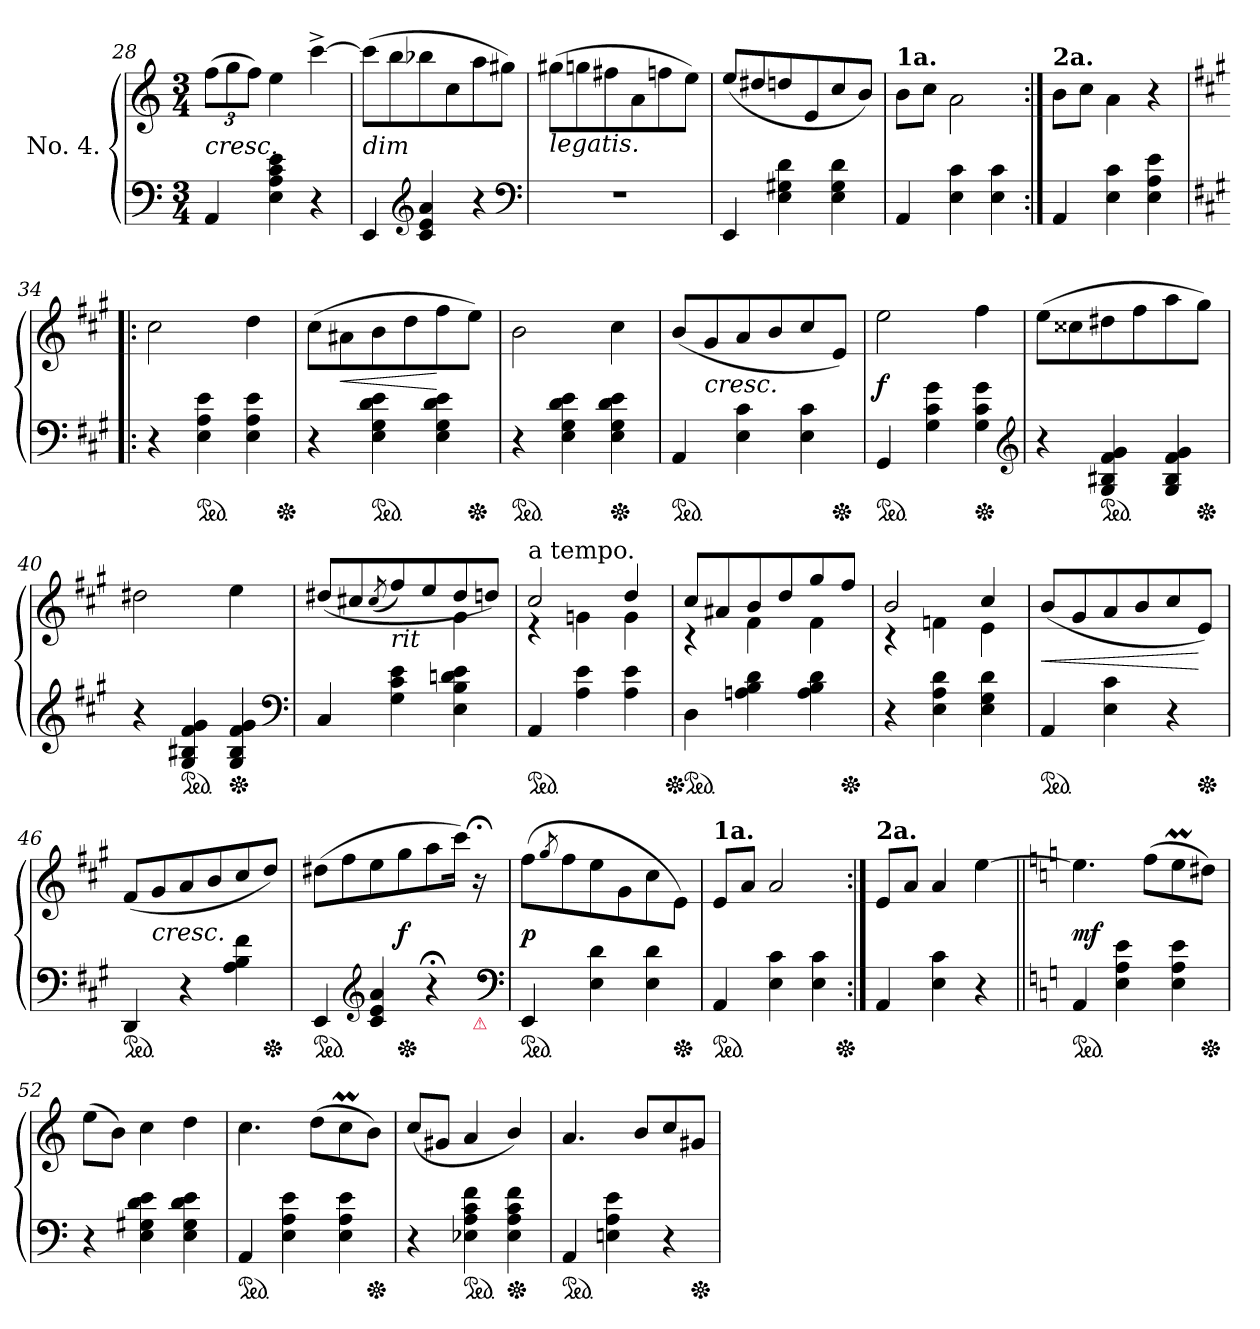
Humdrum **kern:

**kern	**kern	**dynam
*part1	*part1	*part1
*staff2	*staff1	*staff1/2
*I"No. 4.	*	*
*clefF4	*clefG2	*
*k[]	*k[]	*
*M3/4	*M3/4	*
=28	=28	=28
!	!LO:TX:c:i:t=cresc.	!
4AA	(>12ffL	.
.	12gg	.
.	12ffJ)	.
4E 4A 4c 4e	4ee	.
4r	[4ccc^<	.
=29	=29	=29
!	!LO:TX:c:i:t=dim	!
4EE	(>8cccL]	.
.	8bb	.
*clefG2	*	*
4c 4e 4a	8bb-X	.
.	8cc	.
4r	8aa	.
.	8gg#XJ)	.
*clefF4	*	*
=30	=30	=30
!	!LO:TX:b:i:t=legatis.	!
2.r	(>8gg#XL	.
.	8ggn	.
.	8ff#X	.
.	8a	.
.	8ffn	.
.	8eeJ)	.
=31	=31	=31
4EE	(>8eeL	.
.	8dd#X	.
4E 4G#X 4d	8ddn	.
.	8e	.
4E 4G# 4d	8cc	.
.	8bJ)	.
=32	=32	=32
!	!LO:TX:a:B:t=1a.	!
4AA	8bL	.
.	8ccJ	.
4E 4c	2a\	.
4E 4c	.	.
=33:|!	=33:|!	=33:|!
!	!LO:TX:a:B:t=2a.	!
4AA	8bL	.
.	8ccJ	.
4E 4c	4a\	.
4E 4A 4e	4r	.
=34!|:	=34!|:	=34!|:
*k[f#c#g#]	*k[f#c#g#]	*
4r	2cc#	.
!LO:TX:b:color=crimson:t=⚠	!	!
*ped	*	*
4E 4A 4e	.	.
4E 4A 4e	4dd	.
*Xped	*	*
=35	=35	=35
4r	(>8cc#L	.
.	8a#X	<
*ped	*	*
4E 4G# 4d 4e	8b	.
.	8dd	.
4E 4G# 4d 4e	8ff#	[
*Xped	*	*
.	8eeJ)	.
=36	=36	=36
*ped	*	*
4r	2b	.
4E 4G# 4d 4e	.	.
*Xped	*	*
4E 4G# 4d 4e	4cc#	.
=37	=37	=37
*ped	*	*
4AA	(<8bL	.
!	!LO:TX:c:i:t=cresc.	!
.	8g#	.
4E 4c#	8a	.
.	8b	.
4E 4c#	8cc#	.
*Xped	*	*
.	8eJ)	.
=38	=38	=38
*ped	*	*
4GG#	2ee	f
4G# 4c# 4g#	.	.
*Xped	*	*
4G# 4c# 4g#	4ff#	.
*clefG2	*	*
=39	=39	=39
4r	(>8eeL	.
.	8cc##X	.
*ped	*	*
4G# 4B#X 4f# 4g#	8dd#X	.
.	8ff#	.
4G# 4B# 4f# 4g#	8aa	.
*Xped	*	*
.	8gg#J)	.
=40	=40	=40
4r	2dd#X	.
*ped	*	*
4G# 4B#X 4f# 4g#	.	.
*Xped	*	*
4G# 4B# 4f# 4g#	4ee	.
*clefF4	*	*
=41	=41	=41
*	*^	*
4C#	(>8dd#XL	4ryy	.
.	8cc#X	.	.
.	(<8qcc#/	.	.
!	!LO:TX:b:i:t=rit	!	!
4G# 4c# 4e	8ff#)	4ryy	.
.	8ee	.	.
4E 4B 4dn 4e	8dd#	4g#	.
.	8ddnJ)	.	.
=42	=42	=42	=42
!	!LO:TX:a:t=a tempo.	!	!
*ped	*	*	*
4AA	2cc#	4r	.
4A 4e	.	4gn	.
4A 4e	4dd	4g	.
=43	=43	=43	=43
*Xped	*	*	*
*ped	*	*	*
4D	8cc#L	4r	.
.	8a#X	.	.
4An 4B 4d	8b	4f#	.
.	8dd	.	.
4A 4B 4d	8gg#	4f#	.
*Xped	*	*	*
.	8ff#J	.	.
=44	=44	=44	=44
4r	2b	4r	.
4E 4A 4d	.	4fn	.
4E 4G# 4d	4cc#	4e	.
*	*v	*v	*
=45	=45	=45
*ped	*	*
4AA	(>8bL	<
.	8g#	.
4E 4c#	8a	.
.	8b	.
4r	8cc#	.
*Xped	*	*
.	8eJ)	[
=46	=46	=46
*ped	*	*
4DD	(<8f#L	.
!	!LO:TX:c:i:t=cresc.	!
.	8g#	.
4r	8a	.
.	8b	.
4A 4B 4f#	8cc#	.
*Xped	*	*
.	8ddJ)	.
=47	=47	=47
*^	*	*
*ped	*	*	*
4EE	2ryy	(>8dd#XL	.
.	.	8ff#	.
*clefG2	*	*	*
4c# 4e 4a	.	8ee	.
*Xped	*	*	*
.	.	8gg#	f
4r;<	8.ryy	8aa	.
.	.	16ccc#Jk)	.
!	!LO:TX:b:color=crimson:t=⚠	!	!
.	16ryy	16r;<	.
*clefF4	*	*	*
*v	*v	*	*
=48	=48	=48
*ped	*	*
4EE	(>8ff#L	p
.	8qgg#/	.
.	8ff#	.
4E 4d	8ee	.
.	8g#	.
4E 4d	8cc#	.
*Xped	*	*
.	8eJ)	.
=49	=49	=49
!	!LO:TX:a:B:t=1a.	!
*ped	*	*
4AA	8eL	.
.	8aJ	.
4E 4c#	2a	.
4E 4c#	.	.
*Xped	*	*
=50:|!	=50:|!	=50:|!
!	!LO:TX:a:B:t=2a.	!
4AA	8eL	.
.	8aJ	.
4E 4c#	4a	.
4r	[4ee	.
=51||	=51||	=51||
*k[]	*k[]	*
*ped	*	*
4AA	4.ee]	mf
4E 4A 4e	.	.
.	(>8ffL	.
4E 4A 4e	8eem	.
*Xped	*	*
.	8dd#XJ)	.
=52	=52	=52
4r	(>8eeL	.
.	8bJ)	.
4E 4G#X 4d 4e	4cc	.
4E 4G# 4d 4e	4dd	.
=53	=53	=53
*ped	*	*
4AA	4.cc	.
4E 4A 4e	.	.
.	(>8ddL	.
4E 4A 4e	8ccM	.
*Xped	*	*
.	8bJ)	.
=54	=54	=54
4r	(<8ccL	.
.	8g#XJ	.
*ped	*	*
4E-X 4A 4c 4f	4a	.
*Xped	*	*
4E- 4A 4c 4f	4b/)	.
=55	=55	=55
*ped	*	*
4AA	4.a	.
4En 4A 4e	.	.
.	8bL	.
4r	8cc	.
*Xped	*	*
.	8g#XJ	.
=	=	=
*-	*-	*-
